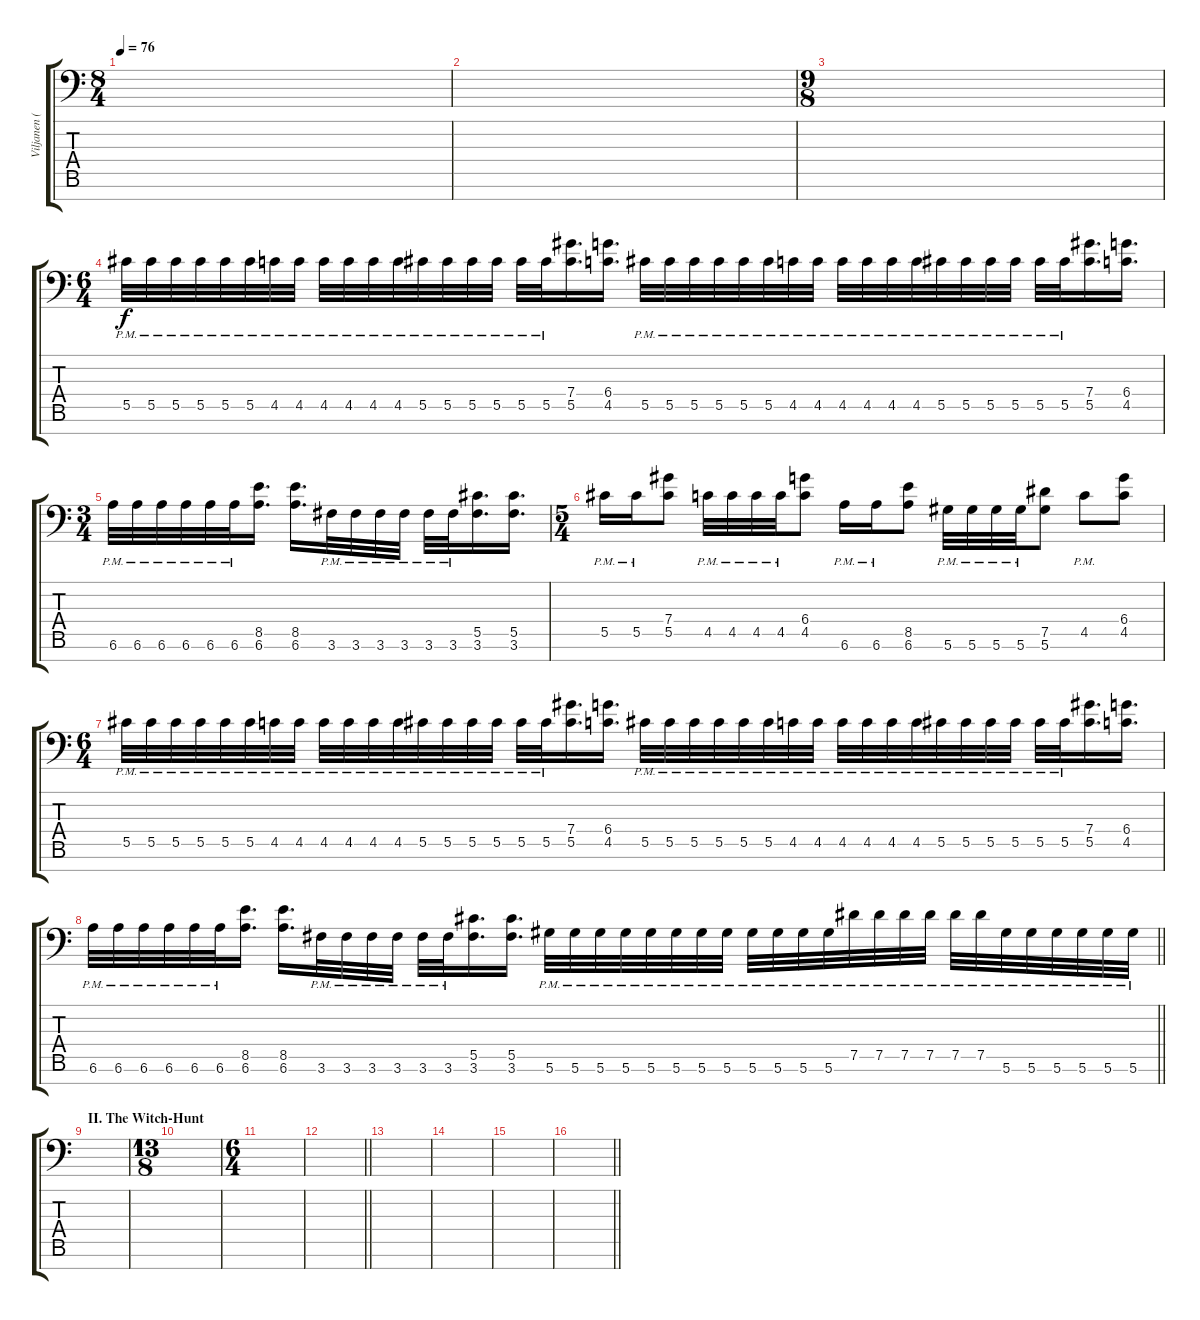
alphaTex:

\track ("Viljanen (Lead Guitar)" "Viljanen (") {instrument distortionguitar}
\staff {score tabs}
\tuning (Eb4 Bb3 Gb3 Db3 Ab2 Eb2 Bb1) {hide}
\ts (8 4)
\tempo 76
\clef f4
\ks c
|
|
\ts (9 8)
|
\ts (6 4)
5.5{pm}.32 5.5{pm}.32 5.5{pm}.32 5.5{pm}.32 5.5{pm}.32 5.5{pm}.32 4.5{pm}.32 4.5{pm}.32 4.5{pm}.32 4.5{pm}.32 4.5{pm}.32 4.5{pm}.32 5.5{pm}.32 5.5{pm}.32 5.5{pm}.32 5.5{pm}.32 5.5{pm}.32 5.5{pm}.32 (7.4 5.5).16{d} (6.4 4.5).16{d} 5.5{pm}.32 5.5{pm}.32 5.5{pm}.32 5.5{pm}.32 5.5{pm}.32 5.5{pm}.32 4.5{pm}.32 4.5{pm}.32 4.5{pm}.32 4.5{pm}.32 4.5{pm}.32 4.5{pm}.32 5.5{pm}.32 5.5{pm}.32 5.5{pm}.32 5.5{pm}.32 5.5{pm}.32 5.5{pm}.32 (7.4 5.5).16{d} (6.4 4.5).16{d} |
\ts (3 4)
6.6{pm}.32 6.6{pm}.32 6.6{pm}.32 6.6{pm}.32 6.6{pm}.32 6.6{pm}.32 (8.5 6.6).16{d} (8.5 6.6).16{d} 3.6{pm}.32 3.6{pm}.32 3.6{pm}.32 3.6{pm}.32 3.6{pm}.32 3.6{pm}.32 (5.5 3.6).16{d} (5.5 3.6).16{d} |
\ts (5 4)
5.5{pm}.16 5.5{pm}.16 (7.4 5.5).8 4.5{pm}.32 4.5{pm}.32 4.5{pm}.32 4.5{pm}.32 (6.4 4.5).8 6.6{pm}.16 6.6{pm}.16 (8.5 6.6).8 5.6{pm}.32 5.6{pm}.32 5.6{pm}.32 5.6{pm}.32 (7.5 5.6).8 4.5{pm}.8 (6.4 4.5).8 |
\ts (6 4)
5.5{pm}.32 5.5{pm}.32 5.5{pm}.32 5.5{pm}.32 5.5{pm}.32 5.5{pm}.32 4.5{pm}.32 4.5{pm}.32 4.5{pm}.32 4.5{pm}.32 4.5{pm}.32 4.5{pm}.32 5.5{pm}.32 5.5{pm}.32 5.5{pm}.32 5.5{pm}.32 5.5{pm}.32 5.5{pm}.32 (7.4 5.5).16{d} (6.4 4.5).16{d} 5.5{pm}.32 5.5{pm}.32 5.5{pm}.32 5.5{pm}.32 5.5{pm}.32 5.5{pm}.32 4.5{pm}.32 4.5{pm}.32 4.5{pm}.32 4.5{pm}.32 4.5{pm}.32 4.5{pm}.32 5.5{pm}.32 5.5{pm}.32 5.5{pm}.32 5.5{pm}.32 5.5{pm}.32 5.5{pm}.32 (7.4 5.5).16{d} (6.4 4.5).16{d} |
\barLineRight lightlight
6.6{pm}.32 6.6{pm}.32 6.6{pm}.32 6.6{pm}.32 6.6{pm}.32 6.6{pm}.32 (8.5 6.6).16{d} (8.5 6.6).16{d} 3.6{pm}.32 3.6{pm}.32 3.6{pm}.32 3.6{pm}.32 3.6{pm}.32 3.6{pm}.32 (5.5 3.6).16{d} (5.5 3.6).16{d} 5.6{pm}.32 5.6{pm}.32 5.6{pm}.32 5.6{pm}.32 5.6{pm}.32 5.6{pm}.32 5.6{pm}.32 5.6{pm}.32 5.6{pm}.32 5.6{pm}.32 5.6{pm}.32 5.6{pm}.32 7.5{pm}.32 7.5{pm}.32 7.5{pm}.32 7.5{pm}.32 7.5{pm}.32 7.5{pm}.32 5.6{pm}.32 5.6{pm}.32 5.6{pm}.32 5.6{pm}.32 5.6{pm}.32 5.6{pm}.32 |
\section ("" "II. The Witch-Hunt")
|
\ts (13 8)
|
\ts (6 4)
|
\barLineRight lightlight
|
|
|
|
\barLineRight lightlight
